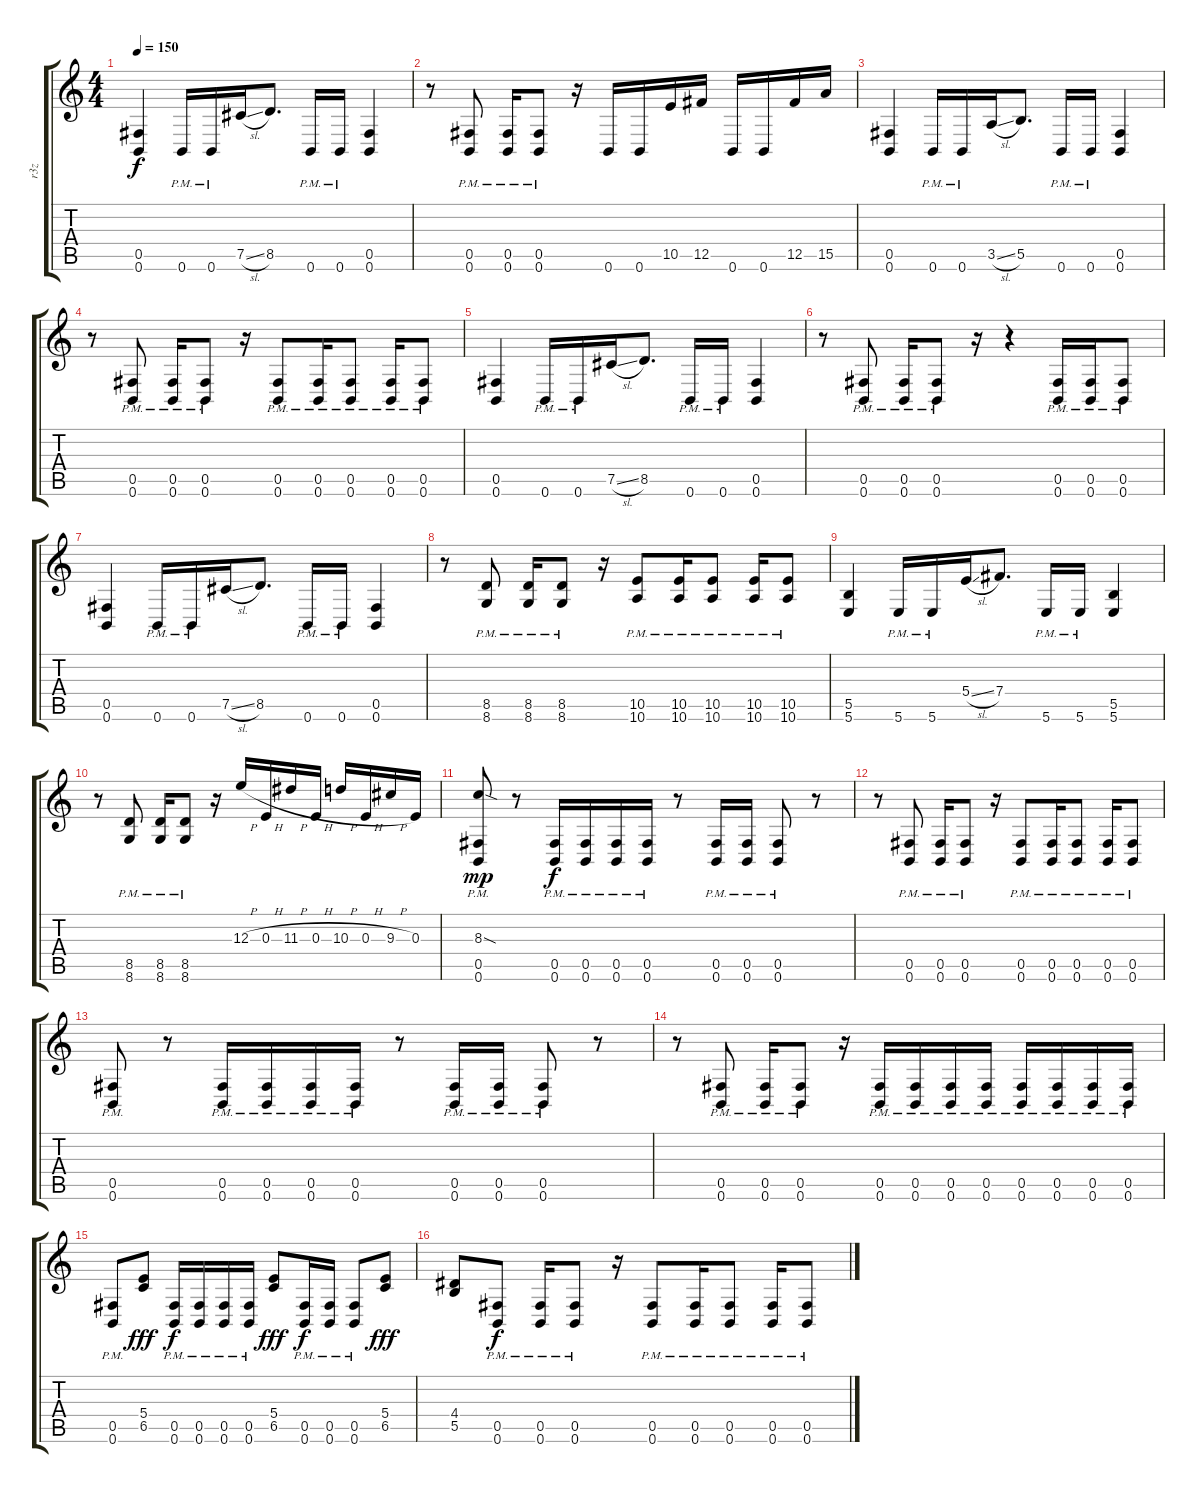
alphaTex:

\track ("r3z" "r3z") {instrument overdrivenguitar}
\staff {score tabs}
\tuning (Db4 Ab3 E3 B2 Gb2 B1) {hide}
\ts (4 4)
\tempo 150
\clef g2
\ks c
(0.5 0.6).4{dy f} 0.6{pm}.16 0.6{pm}.16 7.5{sl}.16 8.5.8{d} 0.6{pm}.16 0.6{pm}.16 (0.5 0.6).4 |
r.8 (0.5{pm} 0.6{pm}).8 (0.5{pm} 0.6{pm}).16 (0.5{pm} 0.6{pm}).8 r.16 0.6.16 0.6.16 10.5.16 12.5.16 0.6.16 0.6.16 12.5.16 15.5.16 |
(0.5 0.6).4 0.6{pm}.16 0.6{pm}.16 3.5{sl}.16 5.5.8{d} 0.6{pm}.16 0.6{pm}.16 (0.5 0.6).4 |
r.8 (0.5{pm} 0.6{pm}).8 (0.5{pm} 0.6{pm}).16 (0.5{pm} 0.6{pm}).8 r.16 (0.5{pm} 0.6{pm}).8 (0.5{pm} 0.6{pm}).16 (0.5{pm} 0.6{pm}).8 (0.5{pm} 0.6{pm}).16 (0.5{pm} 0.6{pm}).8 |
(0.5 0.6).4 0.6{pm}.16 0.6{pm}.16 7.5{sl}.16 8.5.8{d} 0.6{pm}.16 0.6{pm}.16 (0.5 0.6).4 |
r.8 (0.5{pm} 0.6{pm}).8 (0.5{pm} 0.6{pm}).16 (0.5{pm} 0.6{pm}).8 r.16 r.4 (0.5{pm} 0.6{pm}).16 (0.5{pm} 0.6{pm}).16 (0.5{pm} 0.6{pm}).8 |
(0.5 0.6).4 0.6{pm}.16 0.6{pm}.16 7.5{sl}.16 8.5.8{d} 0.6{pm}.16 0.6{pm}.16 (0.5 0.6).4 |
r.8 (8.5{pm} 8.6{pm}).8 (8.5{pm} 8.6{pm}).16 (8.5{pm} 8.6{pm}).8 r.16 (10.5{pm} 10.6{pm}).8 (10.5{pm} 10.6{pm}).16 (10.5{pm} 10.6{pm}).8 (10.5{pm} 10.6{pm}).16 (10.5{pm} 10.6{pm}).8 |
(5.5 5.6).4 5.6{pm}.16 5.6{pm}.16 5.4{sl}.16 7.4.8{d} 5.6{pm}.16 5.6{pm}.16 (5.5 5.6).4 |
r.8 (8.5{pm} 8.6{pm}).8 (8.5{pm} 8.6{pm}).16 (8.5{pm} 8.6{pm}).8 r.16 12.3{h}.16 0.3{h}.16 11.3{h}.16 0.3{h}.16 10.3{h}.16 0.3{h}.16 9.3{h}.16 0.3.16 |
(8.3{sod} 0.5{pm} 0.6{pm}).8{dy mp} r.8 (0.5{pm} 0.6{pm}).16{dy f} (0.5{pm} 0.6{pm}).16 (0.5{pm} 0.6{pm}).16 (0.5{pm} 0.6{pm}).16 r.8 (0.5{pm} 0.6{pm}).16 (0.5{pm} 0.6{pm}).16 (0.5{pm} 0.6{pm}).8 r.8 |
r.8 (0.5{pm} 0.6{pm}).8 (0.5{pm} 0.6{pm}).16 (0.5{pm} 0.6{pm}).8 r.16 (0.5{pm} 0.6{pm}).8 (0.5{pm} 0.6{pm}).16 (0.5{pm} 0.6{pm}).8 (0.5{pm} 0.6{pm}).16 (0.5{pm} 0.6{pm}).8 |
(0.5{pm} 0.6{pm}).8 r.8 (0.5{pm} 0.6{pm}).16 (0.5{pm} 0.6{pm}).16 (0.5{pm} 0.6{pm}).16 (0.5{pm} 0.6{pm}).16 r.8 (0.5{pm} 0.6{pm}).16 (0.5{pm} 0.6{pm}).16 (0.5{pm} 0.6{pm}).8 r.8 |
r.8 (0.5{pm} 0.6{pm}).8 (0.5{pm} 0.6{pm}).16 (0.5{pm} 0.6{pm}).8 r.16 (0.5{pm} 0.6{pm}).16 (0.5{pm} 0.6{pm}).16 (0.5{pm} 0.6{pm}).16 (0.5{pm} 0.6{pm}).16 (0.5{pm} 0.6{pm}).16 (0.5{pm} 0.6{pm}).16 (0.5{pm} 0.6{pm}).16 (0.5{pm} 0.6{pm}).16 |
(0.5{pm} 0.6{pm}).8 (5.4 6.5).8{dy fff} (0.5{pm} 0.6{pm}).16{dy f} (0.5{pm} 0.6{pm}).16 (0.5{pm} 0.6{pm}).16 (0.5{pm} 0.6{pm}).16 (5.4 6.5).8{dy fff} (0.5{pm} 0.6{pm}).16{dy f} (0.5{pm} 0.6{pm}).16 (0.5{pm} 0.6{pm}).8 (5.4 6.5).8{dy fff} |
(4.4 5.5).8 (0.5{pm} 0.6{pm}).8{dy f} (0.5{pm} 0.6{pm}).16 (0.5{pm} 0.6{pm}).8 r.16 (0.5{pm} 0.6{pm}).8 (0.5{pm} 0.6{pm}).16 (0.5{pm} 0.6{pm}).8 (0.5{pm} 0.6{pm}).16 (0.5{pm} 0.6{pm}).8
